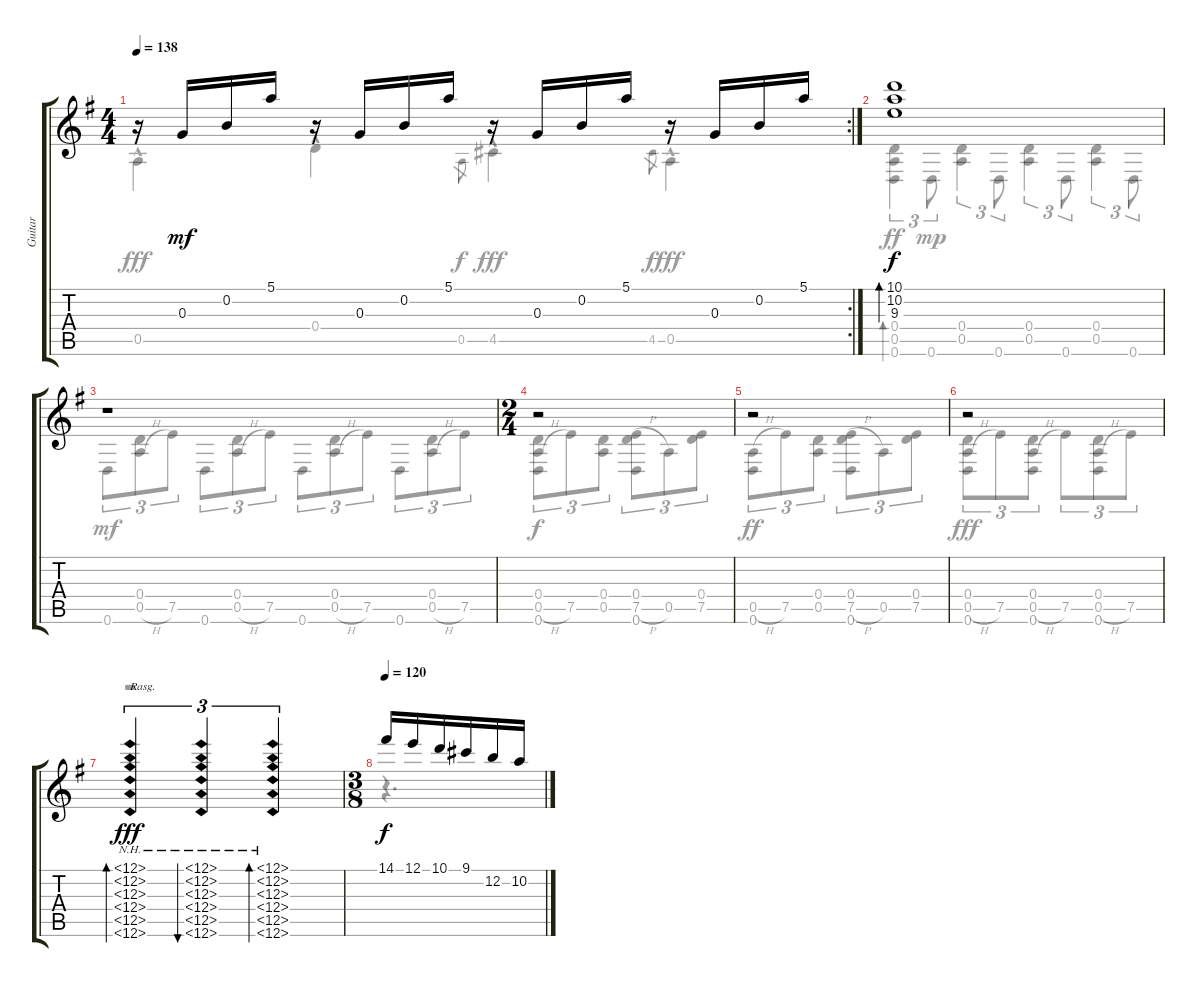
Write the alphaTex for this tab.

\track ("Guitar" "Guitar") {instrument acousticguitarnylon}
\staff {score tabs}
\tuning (E4 B3 G3 D3 A2 D2) {hide}
\voice
\rc 2
\ts (4 4)
\tempo 138
\clef g2
\ks eminor
r.16{dy mf} 0.3.16 0.2.16 5.1.16 r.16 0.3.16 0.2.16 5.1.16 r.16 0.3.16 0.2.16 5.1.16 r.16 0.3.16 0.2.16 5.1.16 |
(10.1 10.2 9.3).1{bd 120 dy f} |
r.1 |
\ts (2 4)
r.2 |
r.2 |
r.2 |
(12.1{nh} 12.2{nh} 12.3{nh} 12.4{nh} 12.5{nh} 12.6{nh}).4{tu (3 2) bd 120 txt "Rasg." dy fff} (12.1{nh} 12.2{nh} 12.3{nh} 12.4{nh} 12.5{nh} 12.6{nh}).4{tu (3 2) bu 240} (12.1{nh} 12.2{nh} 12.3{nh} 12.4{nh} 12.5{nh} 12.6{nh}).4{tu (3 2) bd 120} |
\ts (3 8)
\tempo 120
14.1.16{dy f} 12.1.16 10.1.16 9.1.16 12.2.16 10.2.16
\voice
\clef g2
\ottava regular
\simile none
\ks eminor
0.5{hac}.4{dy fff} 0.4{hac}.4 0.5.8{gr dy f} 4.5{hac}.4{dy fff} 4.5.8{gr dy f} 0.5{hac}.4{dy fff} |
(0.4 0.5 0.6).4{tu (3 2) bd 120 dy ff} 0.6.8{tu (3 2) dy mp} (0.4 0.5).4{tu (3 2)} 0.6.8{tu (3 2)} (0.4 0.5).4{tu (3 2)} 0.6.8{tu (3 2)} (0.4 0.5).4{tu (3 2)} 0.6.8{tu (3 2)} |
0.6.8{tu (3 2) dy mf} (0.4 0.5{h}).8{tu (3 2)} 7.5.8{tu (3 2)} 0.6.8{tu (3 2)} (0.4 0.5{h}).8{tu (3 2)} 7.5.8{tu (3 2)} 0.6.8{tu (3 2)} (0.4 0.5{h}).8{tu (3 2)} 7.5.8{tu (3 2)} 0.6.8{tu (3 2)} (0.4 0.5{h}).8{tu (3 2)} 7.5.8{tu (3 2)} |
(0.4 0.5{h} 0.6).8{tu (3 2) dy f} 7.5.8{tu (3 2)} (0.4 0.5).8{tu (3 2)} (0.4 7.5{h} 0.6).8{tu (3 2)} 0.5.8{tu (3 2)} (0.4 7.5).8{tu (3 2)} |
(0.5{h} 0.6).8{tu (3 2) dy ff} 7.5.8{tu (3 2)} (0.4 0.5).8{tu (3 2)} (0.4 7.5{h} 0.6).8{tu (3 2)} 0.5.8{tu (3 2)} (0.4 7.5).8{tu (3 2)} |
(0.4 0.5{h} 0.6).8{tu (3 2) dy fff} 7.5.8{tu (3 2)} (0.4 0.5{h} 0.6).8{tu (3 2)} 7.5.8{tu (3 2)} (0.4 0.5{h} 0.6).8{tu (3 2)} 7.5.8{tu (3 2)} |
r.2 |
r.4{d}
